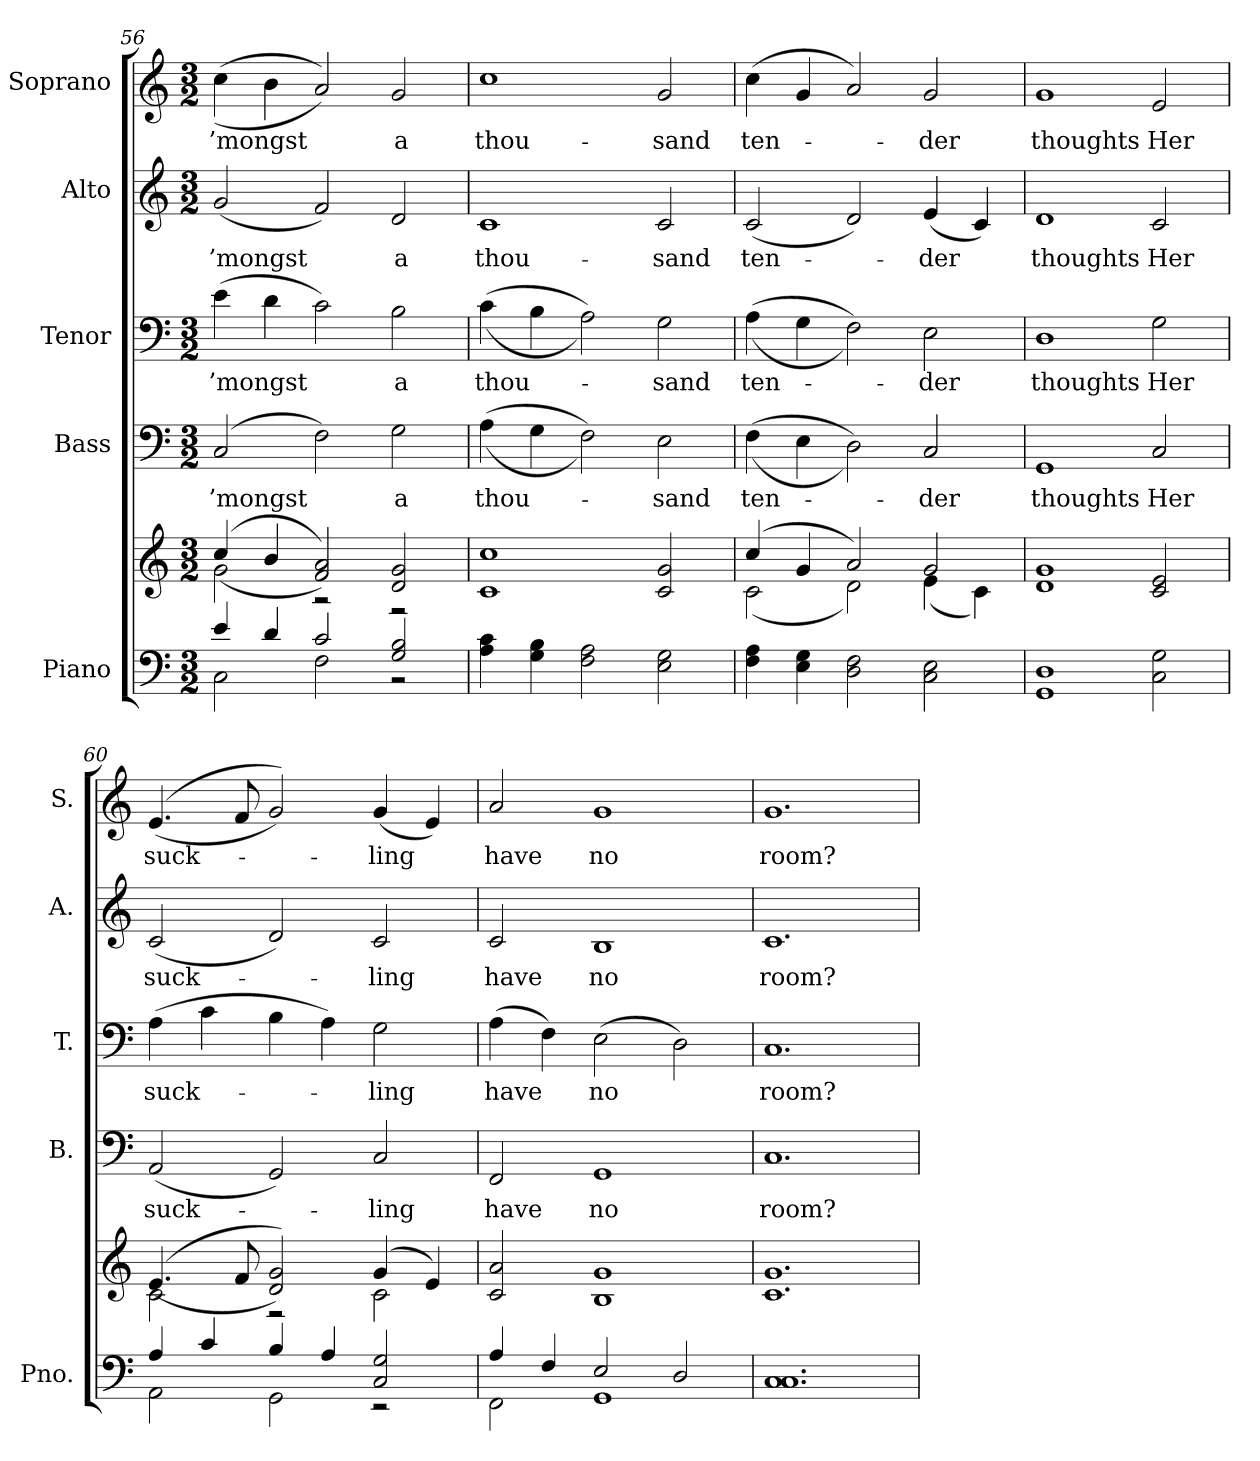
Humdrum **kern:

**kern	**kern	**kern	**text	**kern	**text	**kern	**text	**kern	**text
*part5	*part5	*part4	*part4	*part3	*part3	*part2	*part2	*part1	*part1
*staff6	*staff5	*staff4	*staff4	*staff3	*staff3	*staff2	*staff2	*staff1	*staff1
*I"Piano	*	*I"Bass	*	*I"Tenor	*	*I"Alto	*	*I"Soprano	*
*I'Pno.	*	*I'B.	*	*I'T.	*	*I'A.	*	*I'S.	*
*clefF4	*clefG2	*clefF4	*	*clefF4	*	*clefG2	*	*clefG2	*
*k[]	*k[]	*k[]	*	*k[]	*	*k[]	*	*k[]	*
*C:	*C:	*C:	*	*C:	*	*C:	*	*C:	*
*M3/2	*M3/2	*M3/2	*	*M3/2	*	*M3/2	*	*M3/2	*
=56	=56	=56	=56	=56	=56	=56	=56	=56	=56
*^	*^	*	*	*	*	*	*	*	*
!	!	!	!	!	!LO:LY:b:color=#000000	!	!	!	!	!	!
!	!	!	!	!	!	!	!LO:LY:b:color=#000000	!	!	!	!
!	!	!	!	!	!	!	!	!	!LO:LY:b:color=#000000	!	!
!	!	!	!	!	!	!	!	!	!	!	!LO:LY:b:color=#000000
4ei/	2Ci\	((4cci/	2gi\	(2Ci/	’mongst	(4ei\	’mongst	(2gi/	’mongst	((4cci\	’mongst
4di/	.	4bi/	.	.	.	4di\	.	.	.	4bi\	.
2ci/	2Fi\	2fi/ 2ai))	2r	2Fi\)	.	2ci\)	.	2fi/)	.	2ai/))	.
!	!	!	!	!	!LO:LY:b:color=#000000	!	!	!	!	!	!
!	!	!	!	!	!	!	!LO:LY:b:color=#000000	!	!	!	!
!	!	!	!	!	!	!	!	!	!LO:LY:b:color=#000000	!	!
!	!	!	!	!	!	!	!	!	!	!	!LO:LY:b:color=#000000
2Gi/ 2Bi	2r	2di/ 2gi	2r	2Gi\	a	2Bi\	a	2di/	a	2gi/	a
*v	*v	*	*	*	*	*	*	*	*	*	*
*	*v	*v	*	*	*	*	*	*	*	*
=57	=57	=57	=57	=57	=57	=57	=57	=57	=57
*^	*^	*	*	*	*	*	*	*	*
!	!	!	!	!	!LO:LY:b:color=#000000	!	!	!	!	!	!
*v	*v	*	*	*	*	*	*	*	*	*	*
*	*v	*v	*	*	*	*	*	*	*	*
*^	*^	*	*	*	*	*	*	*	*
!	!	!	!	!	!	!	!LO:LY:b:color=#000000	!	!	!	!
*v	*v	*	*	*	*	*	*	*	*	*	*
*	*v	*v	*	*	*	*	*	*	*	*
*^	*^	*	*	*	*	*	*	*	*
!	!	!	!	!	!	!	!	!	!LO:LY:b:color=#000000	!	!
*v	*v	*	*	*	*	*	*	*	*	*	*
*	*v	*v	*	*	*	*	*	*	*	*
*^	*^	*	*	*	*	*	*	*	*
!	!	!	!	!	!	!	!	!	!	!	!LO:LY:b:color=#000000
*v	*v	*	*	*	*	*	*	*	*	*	*
*	*v	*v	*	*	*	*	*	*	*	*
4Ai\ 4ci	1ci 1cci	((4Ai\	thou-	((4ci\	thou-	1ci	thou-	1cci	thou-
4Gi\ 4Bi	.	4Gi\	.	4Bi\	.	.	.	.	.
2Fi\ 2Ai	.	2Fi\))	.	2Ai\))	.	.	.	.	.
!	!	!	!LO:LY:b:color=#000000	!	!	!	!	!	!
!	!	!	!	!	!LO:LY:b:color=#000000	!	!	!	!
!	!	!	!	!	!	!	!LO:LY:b:color=#000000	!	!
!	!	!	!	!	!	!	!	!	!LO:LY:b:color=#000000
2Ei\ 2Gi	2ci/ 2gi	2Ei\	-sand	2Gi\	-sand	2ci/	-sand	2gi/	-sand
!!LO:PB:g=z
=58	=58	=58	=58	=58	=58	=58	=58	=58	=58
*	*^	*	*	*	*	*	*	*	*
!	!	!	!	!LO:LY:b:color=#000000	!	!	!	!	!	!
!	!	!	!	!	!	!LO:LY:b:color=#000000	!	!	!	!
!	!	!	!	!	!	!	!	!LO:LY:b:color=#000000	!	!
!	!	!	!	!	!	!	!	!	!	!LO:LY:b:color=#000000
4Fi\ 4Ai	(4cci/	(2ci\	((4Fi\	ten-	((4Ai\	ten-	(2ci/	ten-	(4cci\	ten-
4Ei\ 4Gi	4gi/	.	4Ei\	.	4Gi\	.	.	.	4gi/	.
2Di\ 2Fi	2ai/)	2di\)	2Di\))	.	2Fi\))	.	2di/)	.	2ai/)	.
!	!	!	!	!LO:LY:b:color=#000000	!	!	!	!	!	!
!	!	!	!	!	!	!LO:LY:b:color=#000000	!	!	!	!
!	!	!	!	!	!	!	!	!LO:LY:b:color=#000000	!	!
!	!	!	!	!	!	!	!	!	!	!LO:LY:b:color=#000000
2Ci\ 2Ei	2gi/	(4ei\	2Ci/	-der	2Ei\	-der	(4ei/	-der	2gi/	-der
.	.	4ci\)	.	.	.	.	4ci/)	.	.	.
*	*v	*v	*	*	*	*	*	*	*	*
=59	=59	=59	=59	=59	=59	=59	=59	=59	=59
*	*^	*	*	*	*	*	*	*	*
!	!	!	!	!LO:LY:b:color=#000000	!	!	!	!	!	!
*	*v	*v	*	*	*	*	*	*	*	*
*	*^	*	*	*	*	*	*	*	*
!	!	!	!	!	!	!LO:LY:b:color=#000000	!	!	!	!
*	*v	*v	*	*	*	*	*	*	*	*
*	*^	*	*	*	*	*	*	*	*
!	!	!	!	!	!	!	!	!LO:LY:b:color=#000000	!	!
*	*v	*v	*	*	*	*	*	*	*	*
*	*^	*	*	*	*	*	*	*	*
!	!	!	!	!	!	!	!	!	!	!LO:LY:b:color=#000000
*	*v	*v	*	*	*	*	*	*	*	*
1GGi 1Di	1di 1gi	1GGi	thoughts	1Di	thoughts	1di	thoughts	1gi	thoughts
!	!	!	!LO:LY:b:color=#000000	!	!	!	!	!	!
!	!	!	!	!	!LO:LY:b:color=#000000	!	!	!	!
!	!	!	!	!	!	!	!LO:LY:b:color=#000000	!	!
!	!	!	!	!	!	!	!	!	!LO:LY:b:color=#000000
2Ci\ 2Gi	2ci/ 2ei	2Ci/	Her	2Gi\	Her	2ci/	Her	2ei/	Her
=60	=60	=60	=60	=60	=60	=60	=60	=60	=60
*^	*^	*	*	*	*	*	*	*	*
!	!	!	!	!	!LO:LY:b:color=#000000	!	!	!	!	!	!
!	!	!	!	!	!	!	!LO:LY:b:color=#000000	!	!	!	!
!	!	!	!	!	!	!	!	!	!LO:LY:b:color=#000000	!	!
!	!	!	!	!	!	!	!	!	!	!	!LO:LY:b:color=#000000
4Ai/	2AAi\	((4.ei/	2ci\	(2AAi/	suck-	(4Ai\	suck-	(2ci/	suck-	((4.ei/	suck-
4ci/	.	.	.	.	.	4ci\	.	.	.	.	.
.	.	8fi/	.	.	.	.	.	.	.	8fi/	.
4Bi/	2GGi\	2di/ 2gi))	2r	2GGi/)	.	4Bi\	.	2di/)	.	2gi/))	.
4Ai/	.	.	.	.	.	4Ai\)	.	.	.	.	.
!	!	!	!	!	!LO:LY:b:color=#000000	!	!	!	!	!	!
!	!	!	!	!	!	!	!LO:LY:b:color=#000000	!	!	!	!
!	!	!	!	!	!	!	!	!	!LO:LY:b:color=#000000	!	!
!	!	!	!	!	!	!	!	!	!	!	!LO:LY:b:color=#000000
2Ci/ 2Gi	2r	(4gi/	2ci\	2Ci/	-ling	2Gi\	-ling	2ci/	-ling	(4gi/	-ling
.	.	4ei/)	.	.	.	.	.	.	.	4ei/)	.
*	*	*v	*v	*	*	*	*	*	*	*	*
!!LO:PB:g=z
=61	=61	=61	=61	=61	=61	=61	=61	=61	=61	=61
!	!	!	!	!LO:LY:b:color=#000000	!	!	!	!	!	!
!	!	!	!	!	!	!LO:LY:b:color=#000000	!	!	!	!
!	!	!	!	!	!	!	!	!LO:LY:b:color=#000000	!	!
!	!	!	!	!	!	!	!	!	!	!LO:LY:b:color=#000000
4Ai/	2FFi\	2ci/ 2ai	2FFi/	have	(4Ai\	have	2ci/	have	2ai/	have
4Fi/	.	.	.	.	4Fi\)	.	.	.	.	.
!	!	!	!	!LO:LY:b:color=#000000	!	!	!	!	!	!
!	!	!	!	!	!	!LO:LY:b:color=#000000	!	!	!	!
!	!	!	!	!	!	!	!	!LO:LY:b:color=#000000	!	!
!	!	!	!	!	!	!	!	!	!	!LO:LY:b:color=#000000
2Ei/	1GGi	1Bi 1gi	1GGi	no	(2Ei\	no	1Bi	no	1gi	no
2Di/	.	.	.	.	2Di\)	.	.	.	.	.
*v	*v	*	*	*	*	*	*	*	*	*
=62	=62	=62	=62	=62	=62	=62	=62	=62	=62
!	!	!	!LO:LY:b:color=#000000	!	!	!	!	!	!
!	!	!	!	!	!LO:LY:b:color=#000000	!	!	!	!
!	!	!	!	!	!	!	!LO:LY:b:color=#000000	!	!
!	!	!	!	!	!	!	!	!	!LO:LY:b:color=#000000
1.Ci 1.Ci	1.ci 1.gi	1.Ci	room?	1.Ci	room?	1.ci	room?	1.gi	room?
=	=	=	=	=	=	=	=	=	=
*-	*-	*-	*-	*-	*-	*-	*-	*-	*-
